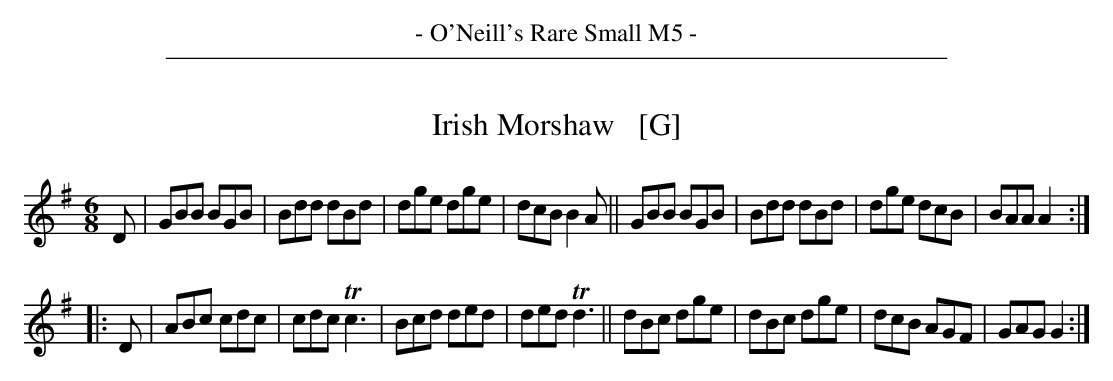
X:1
T: Irish Morshaw   [G]
M: 6/8
L: 1/8
K: G
D |\
GBB BGB | Bdd dBd | dge dge | dcB B2A ||\
GBB BGB | Bdd dBd | dge dcB | BAA A2 ::
D |\
ABc cdc | cdc Tc3 | Bcd ded | ded Td3 ||\
dBc dge | dBc dge | dcB AGF | GAG G2 :|
